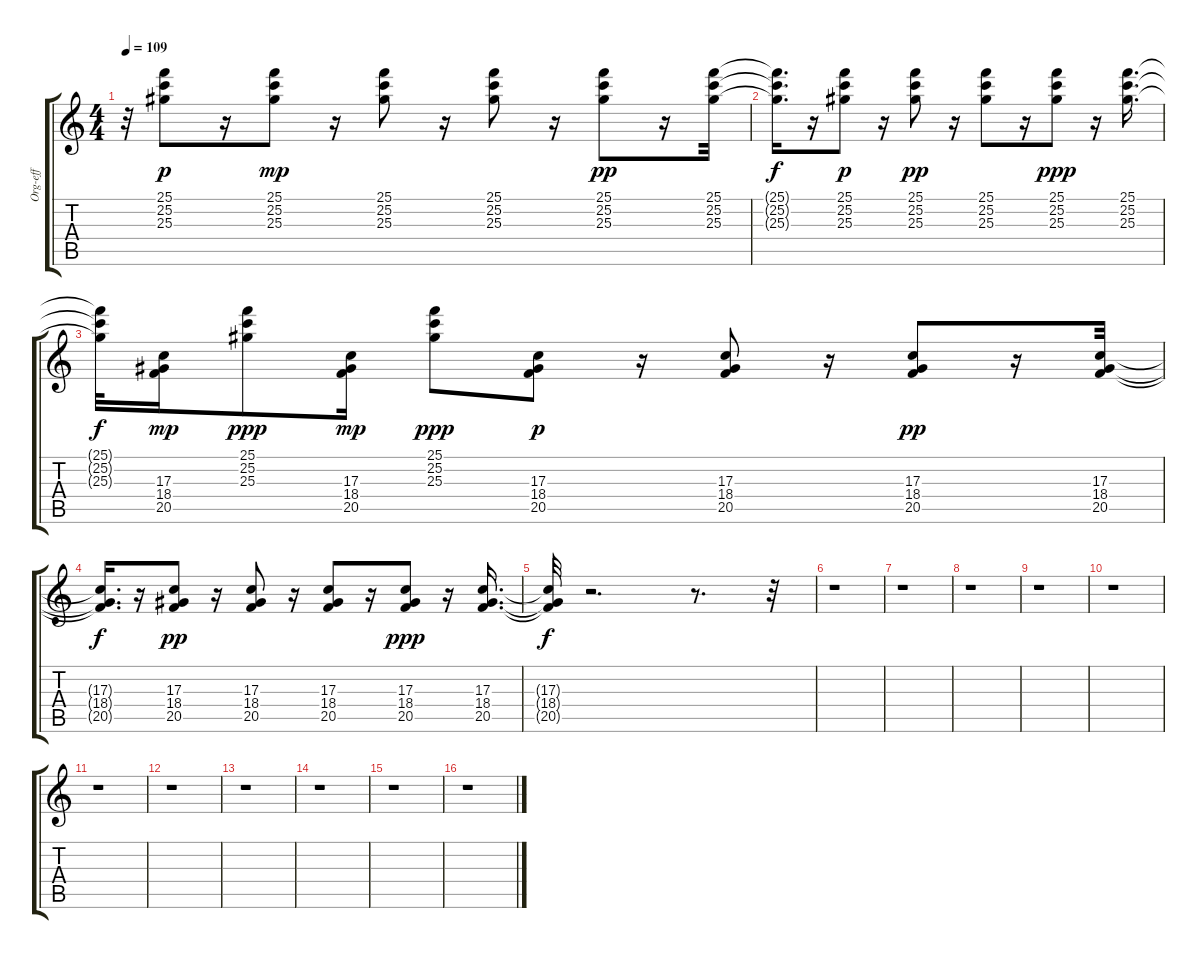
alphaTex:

\track ("Org-eff" "Org-eff") {instrument lead8bassandlead}
\staff {score tabs}
\tuning (E4 B3 G3 D3 A2 E2) {hide}
\ts (4 4)
\tempo 109
\clef g2
\ks c
r.32{dy pp} (25.1 25.2 25.3).8{dy p} r.16 (25.1 25.2 25.3).8{dy mp} r.16 (25.1 25.2 25.3).8 r.16 (25.1 25.2 25.3).8 r.16 (25.1 25.2 25.3).8{dy pp} r.16 (25.1 25.2 25.3).32 |
(25.1{t} 25.2{t} 25.3{t}).16{d dy f} r.16 (25.1 25.2 25.3).8{dy p} r.16 (25.1 25.2 25.3).8{dy pp} r.16 (25.1 25.2 25.3).8 r.16 (25.1 25.2 25.3).8{dy ppp} r.16 (25.1 25.2 25.3).16{d} |
(25.1{t} 25.2{t} 25.3{t}).32{dy f} (17.3 18.4 20.5).16{dy mp} (25.1 25.2 25.3).8{dy ppp} (17.3 18.4 20.5).16{dy mp} (25.1 25.2 25.3).8{dy ppp} (17.3 18.4 20.5).8{dy p} r.16 (17.3 18.4 20.5).8 r.16 (17.3 18.4 20.5).8{dy pp} r.16 (17.3 18.4 20.5).32 |
(17.3{t} 18.4{t} 20.5{t}).16{d dy f} r.16 (17.3 18.4 20.5).8{dy pp} r.16 (17.3 18.4 20.5).8 r.16 (17.3 18.4 20.5).8 r.16 (17.3 18.4 20.5).8{dy ppp} r.16 (17.3 18.4 20.5).16{d} |
(17.3{t} 18.4{t} 20.5{t}).32{dy f} r.2{d} r.8{d} r.32 |
r.1 |
r.1 |
r.1 |
r.1 |
r.1 |
r.1 |
r.1 |
r.1 |
r.1 |
r.1 |
r.1
